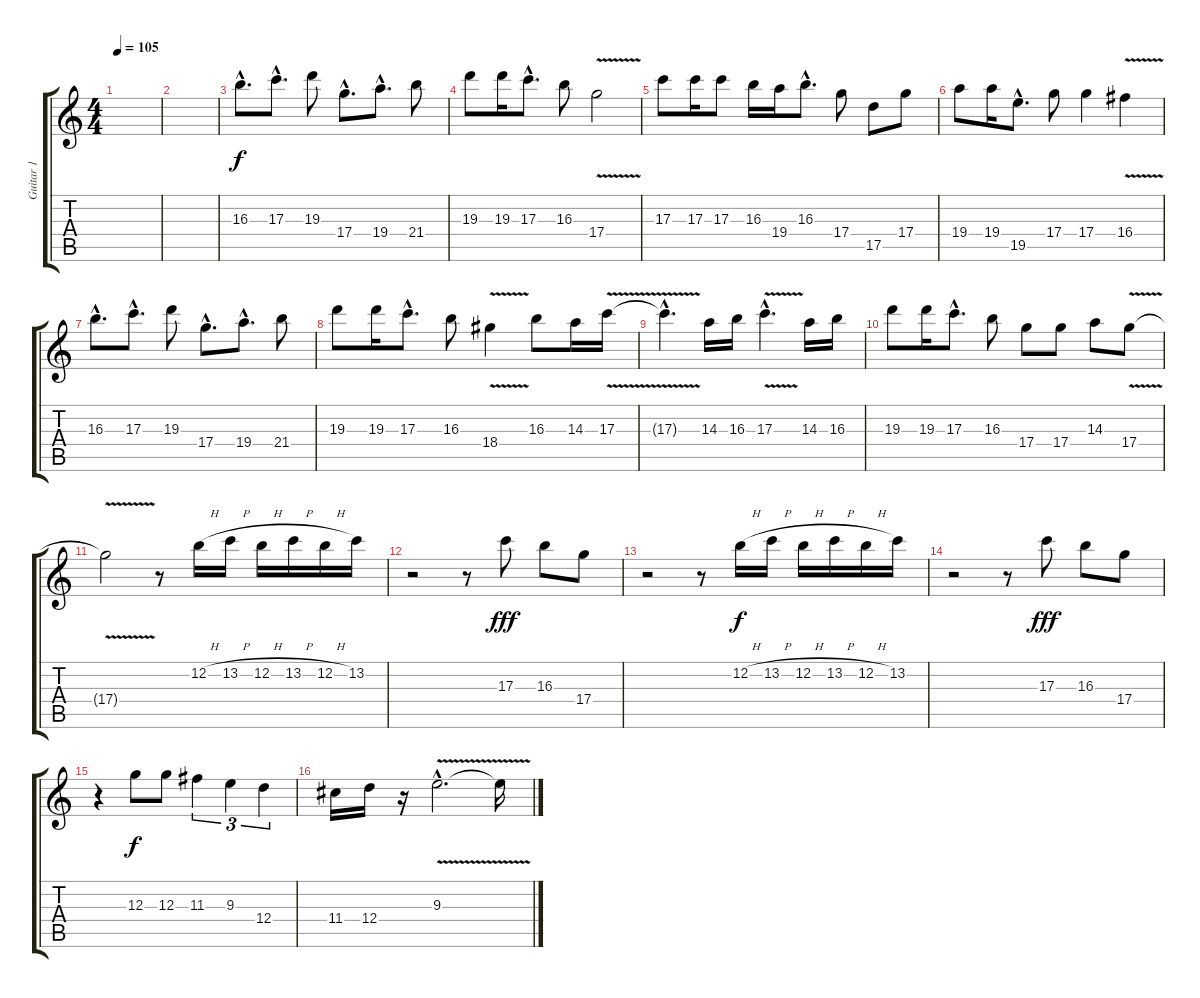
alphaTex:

\track ("Guitar 1" "Guitar 1") {instrument distortionguitar}
\staff {score tabs}
\tuning (E4 B3 G3 D3 A2 E2) {hide}
\ts (4 4)
\tempo 105
\clef g2
\ks c
|
|
16.3{hac}.8{d balance 0} 17.3{hac}.8{d} 19.3.8 17.4{hac}.8{d} 19.4{hac}.8{d} 21.4.8 |
19.3.8 19.3.16 17.3{hac}.8{d} 16.3.8 17.4{v}.2 |
17.3.8{balance 8} 17.3.16 17.3.8 16.3.16 19.4.16 16.3{hac}.8{d} 17.4.8 17.5.8 17.4.8 |
19.4.8 19.4.16 19.5{hac}.8{d} 17.4.8 17.4.4 16.4{v}.4 |
16.3{hac}.8{d balance 0} 17.3{hac}.8{d} 19.3.8 17.4{hac}.8{d} 19.4{hac}.8{d} 21.4.8 |
19.3.8 19.3.16 17.3{hac}.8{d} 16.3.8 18.4{v}.4 16.3.8{balance 8} 14.3.16 17.3{v}.16 |
17.3{hac t}.4{d} 14.3.16 16.3.16 17.3{v hac}.4{d} 14.3.16 16.3.16 |
19.3.8 19.3.16 17.3{hac}.8{d} 16.3.8 17.4.8 17.4.8 14.3.8 17.4{v}.8 |
17.4{t}.2{balance 0} r.8 12.2{h}.16 13.2{h}.16 12.2{h}.16 13.2{h}.16 12.2{h}.16 13.2.16 |
r.2{balance 8} r.8 17.3.8{dy fff} 16.3.8 17.4.8 |
r.2{balance 0} r.8 12.2{h}.16{dy f} 13.2{h}.16 12.2{h}.16 13.2{h}.16 12.2{h}.16 13.2.16 |
r.2{balance 8} r.8 17.3.8{dy fff} 16.3.8 17.4.8 |
r.4 12.3.8{dy f} 12.3.8 11.3.4{tu (3 2)} 9.3.4{tu (3 2)} 12.4.4{tu (3 2)} |
11.4.16 12.4.16 r.16 9.3{v hac}.2{d} 9.3{t}.16
